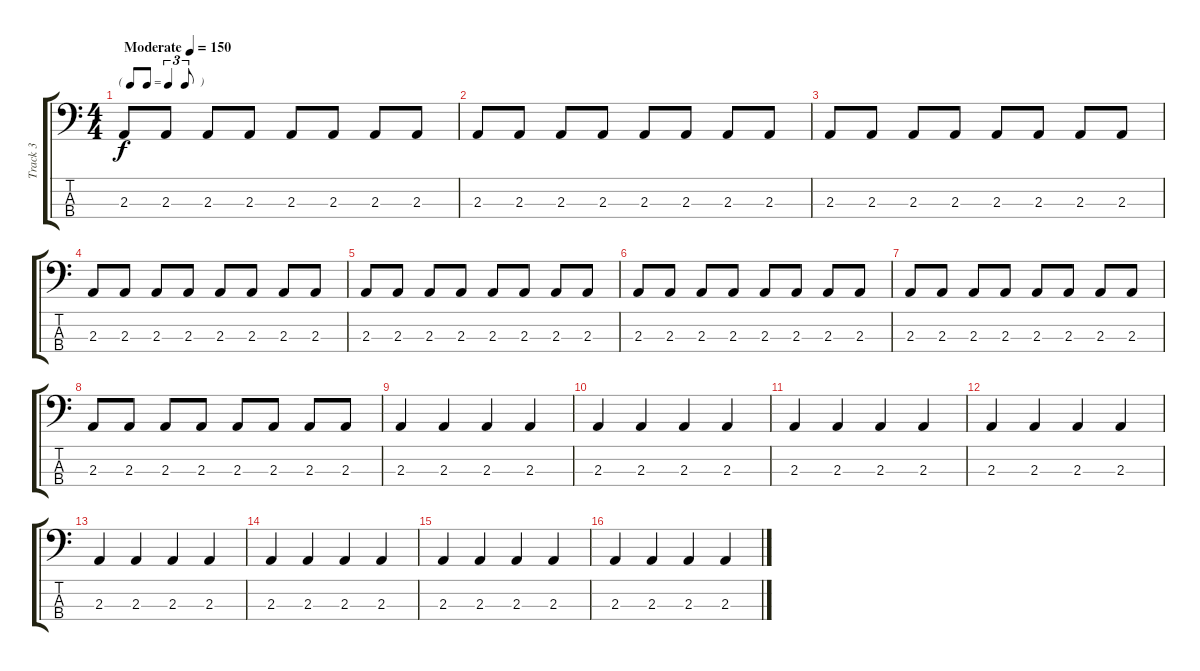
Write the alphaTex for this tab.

\track ("Track 3" "Track 3") {instrument electricbassfinger}
\staff {score tabs}
\tuning (F2 C2 G1 D1) {hide}
\ts (4 4)
\tf triplet8th
\tempo (150 "Moderate")
\clef f4
\ks c
2.3.8{dy f instrument electricbassfinger} 2.3.8 2.3.8 2.3.8 2.3.8 2.3.8 2.3.8 2.3.8 |
2.3.8 2.3.8 2.3.8 2.3.8 2.3.8 2.3.8 2.3.8 2.3.8 |
2.3.8 2.3.8 2.3.8 2.3.8 2.3.8 2.3.8 2.3.8 2.3.8 |
2.3.8 2.3.8 2.3.8 2.3.8 2.3.8 2.3.8 2.3.8 2.3.8 |
2.3.8 2.3.8 2.3.8 2.3.8 2.3.8 2.3.8 2.3.8 2.3.8 |
2.3.8 2.3.8 2.3.8 2.3.8 2.3.8 2.3.8 2.3.8 2.3.8 |
2.3.8 2.3.8 2.3.8 2.3.8 2.3.8 2.3.8 2.3.8 2.3.8 |
2.3.8 2.3.8 2.3.8 2.3.8 2.3.8 2.3.8 2.3.8 2.3.8 |
2.3.4 2.3.4 2.3.4 2.3.4 |
2.3.4 2.3.4 2.3.4 2.3.4 |
2.3.4 2.3.4 2.3.4 2.3.4 |
2.3.4 2.3.4 2.3.4 2.3.4 |
2.3.4 2.3.4 2.3.4 2.3.4 |
2.3.4 2.3.4 2.3.4 2.3.4 |
2.3.4 2.3.4 2.3.4 2.3.4 |
2.3.4 2.3.4 2.3.4 2.3.4
